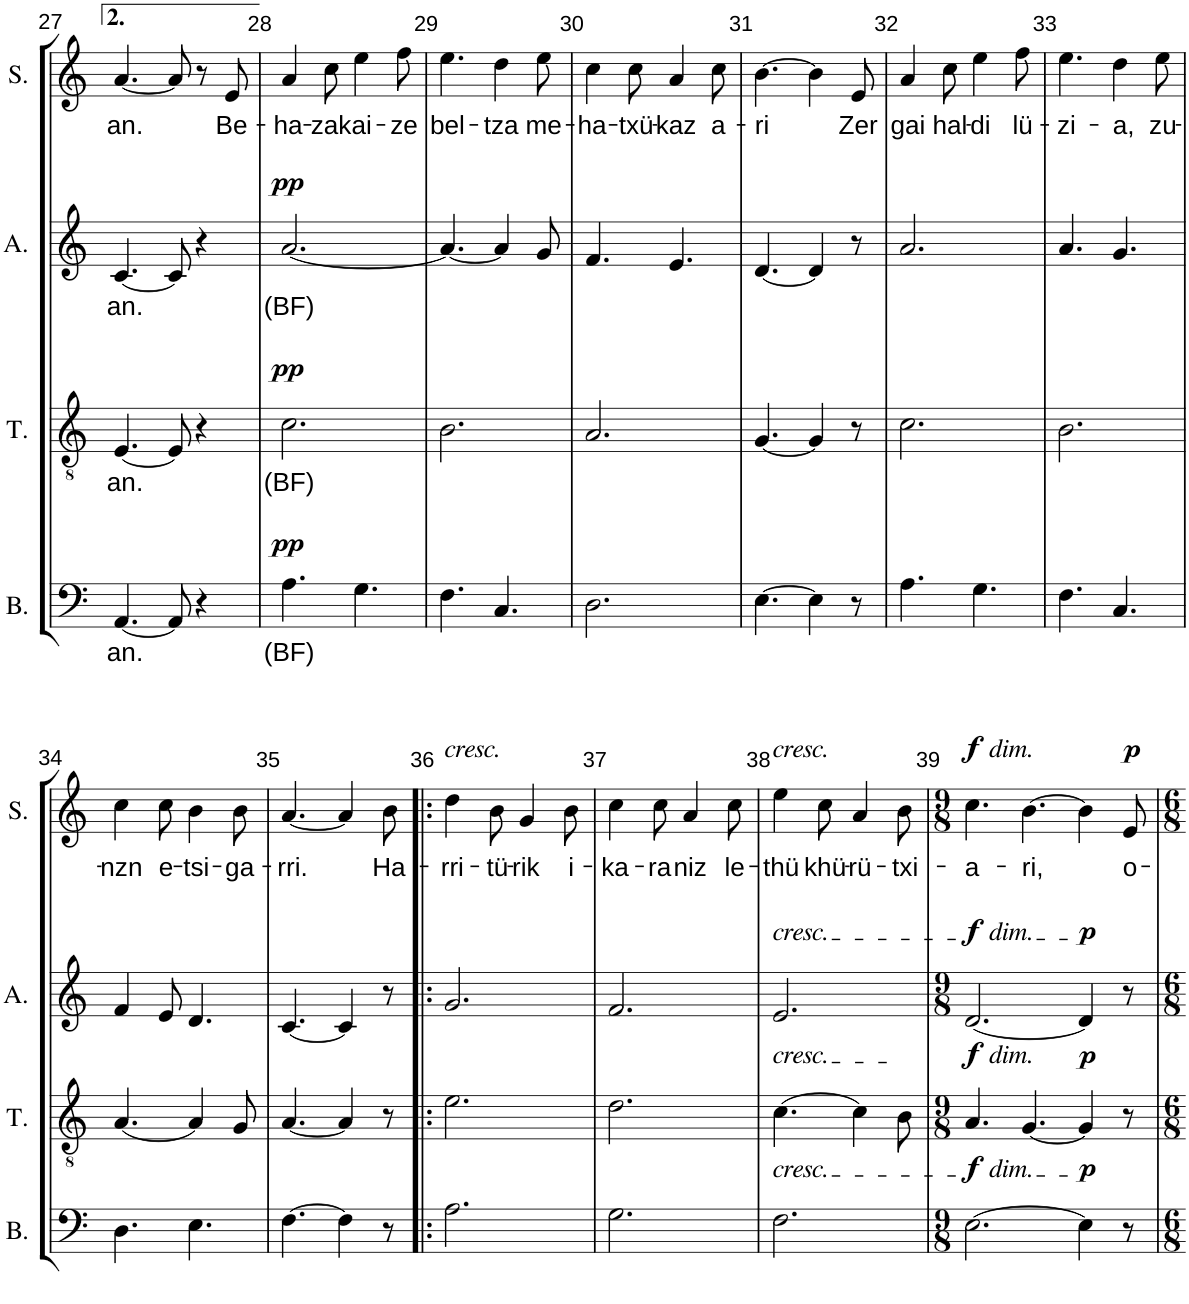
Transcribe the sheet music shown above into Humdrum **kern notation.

**kern	**text	**dynam	**kern	**text	**dynam	**kern	**text	**dynam	**kern	**text	**dynam
*part4	*part4	*part4	*part3	*part3	*part3	*part2	*part2	*part2	*part1	*part1	*part1
*staff4	*staff4	*staff4	*staff3	*staff3	*staff3	*staff2	*staff2	*staff2	*staff1	*staff1	*staff1
*I"Basse	*	*	*I"Ténor	*	*	*I"Alto	*	*	*I"Soprano	*	*
*I'B.	*	*	*I'T.	*	*	*I'A.	*	*	*I'S.	*	*
!!LO:PB:g=z
*clefF4	*	*	*clefGv2	*	*	*clefG2	*	*	*clefG2	*	*
*k[]	*	*	*k[]	*	*	*k[]	*	*	*k[]	*	*
*M6/8	*	*	*M6/8	*	*	*M6/8	*	*	*M6/8	*	*
=27	=27	=27	=27	=27	=27	=27	=27	=27	=27	=27	=27
!	!LO:LY:b	!	!	!LO:LY:b	!	!	!LO:LY:b	!	!	!LO:LY:b	!
[4.AA/	an.	.	[4.E/	an.	.	[4.c/	an.	.	[4.a/	an.	.
8AA/]	.	.	8E/]	.	.	8c/]	.	.	8a/]	.	.
4r	.	.	4r	.	.	4r	.	.	8r	.	.
!	!	!	!	!	!	!	!	!	!	!LO:LY:b	!
.	.	.	.	.	.	.	.	.	8e/	Be-	.
=28	=28	=28	=28	=28	=28	=28	=28	=28	=28	=28	=28
!	!LO:LY:b	!LO:DY:a	!	!LO:LY:b	!LO:DY:a	!	!LO:LY:b	!LO:DY:a	!	!LO:LY:b	!
4.A\	(BF)	pp	2.c\	(BF)	pp	[2.a/	(BF)	pp	4a/	-ha-	.
!	!	!	!	!	!	!	!	!	!	!LO:LY:b	!
.	.	.	.	.	.	.	.	.	8cc\	-zak	.
!	!	!	!	!	!	!	!	!	!	!LO:LY:b	!
4.G\	.	.	.	.	.	.	.	.	4ee\	ai-	.
!	!	!	!	!	!	!	!	!	!	!LO:LY:b	!
.	.	.	.	.	.	.	.	.	8ff\	-ze	.
=29	=29	=29	=29	=29	=29	=29	=29	=29	=29	=29	=29
!	!	!	!	!	!	!	!	!	!	!LO:LY:b	!
4.F\	.	.	2.B\	.	.	4.a/_	.	.	4.ee\	bel-	.
!	!	!	!	!	!	!	!	!	!	!LO:LY:b	!
4.C/	.	.	.	.	.	4a/]	.	.	4dd\	-tza	.
!	!	!	!	!	!	!	!	!	!	!LO:LY:b	!
.	.	.	.	.	.	8g/	.	.	8ee\	me-	.
=30	=30	=30	=30	=30	=30	=30	=30	=30	=30	=30	=30
!	!	!	!	!	!	!	!	!	!	!LO:LY:b	!
2.D\	.	.	2.A/	.	.	4.f/	.	.	4cc\	-ha-	.
!	!	!	!	!	!	!	!	!	!	!LO:LY:b	!
.	.	.	.	.	.	.	.	.	8cc\	-txü-	.
!	!	!	!	!	!	!	!	!	!	!LO:LY:b	!
.	.	.	.	.	.	4.e/	.	.	4a/	-kaz	.
!	!	!	!	!	!	!	!	!	!	!LO:LY:b	!
.	.	.	.	.	.	.	.	.	8cc\	a-	.
=31	=31	=31	=31	=31	=31	=31	=31	=31	=31	=31	=31
!	!	!	!	!	!	!	!	!	!	!LO:LY:b	!
[4.E\	.	.	[4.G/	.	.	[4.d/	.	.	[4.b\	-ri	.
4E\]	.	.	4G/]	.	.	4d/]	.	.	4b\]	.	.
!	!	!	!	!	!	!	!	!	!	!LO:LY:b	!
8r	.	.	8r	.	.	8r	.	.	8e/	Zer	.
=32	=32	=32	=32	=32	=32	=32	=32	=32	=32	=32	=32
!	!	!	!	!	!	!	!	!	!	!LO:LY:b	!
4.A\	.	.	2.c\	.	.	2.a/	.	.	4a/	gai	.
!	!	!	!	!	!	!	!	!	!	!LO:LY:b	!
.	.	.	.	.	.	.	.	.	8cc\	hal-	.
!	!	!	!	!	!	!	!	!	!	!LO:LY:b	!
4.G\	.	.	.	.	.	.	.	.	4ee\	-di	.
!	!	!	!	!	!	!	!	!	!	!LO:LY:b	!
.	.	.	.	.	.	.	.	.	8ff\	lü-	.
=33	=33	=33	=33	=33	=33	=33	=33	=33	=33	=33	=33
!	!	!	!	!	!	!	!	!	!	!LO:LY:b	!
4.F\	.	.	2.B\	.	.	4.a/	.	.	4.ee\	-zi-	.
!	!	!	!	!	!	!	!	!	!	!LO:LY:b	!
4.C/	.	.	.	.	.	4.g/	.	.	4dd\	-a,	.
!	!	!	!	!	!	!	!	!	!	!LO:LY:b	!
.	.	.	.	.	.	.	.	.	8ee\	zu-	.
!!LO:LB:g=z
=34	=34	=34	=34	=34	=34	=34	=34	=34	=34	=34	=34
!	!	!	!	!	!	!	!	!	!	!LO:LY:b	!
4.D\	.	.	[4.A/	.	.	4f/	.	.	4cc\	-nzn	.
!	!	!	!	!	!	!	!	!	!	!LO:LY:b	!
.	.	.	.	.	.	8e/	.	.	8cc\	e-	.
!	!	!	!	!	!	!	!	!	!	!LO:LY:b	!
4.E\	.	.	4A/]	.	.	4.d/	.	.	4b\	-tsi-	.
!	!	!	!	!	!	!	!	!	!	!LO:LY:b	!
.	.	.	8G/	.	.	.	.	.	8b\	-ga-	.
=35	=35	=35	=35	=35	=35	=35	=35	=35	=35	=35	=35
!	!	!	!	!	!	!	!	!	!	!LO:LY:b	!
[4.F\	.	.	[4.A/	.	.	[4.c/	.	.	[4.a/	-rri.	.
4F\]	.	.	4A/]	.	.	4c/]	.	.	4a/]	.	.
!	!	!	!	!	!	!	!	!	!	!LO:LY:b	!
8r	.	.	8r	.	.	8r	.	.	8b\	Ha-	.
=36!|:	=36!|:	=36!|:	=36!|:	=36!|:	=36!|:	=36!|:	=36!|:	=36!|:	=36!|:	=36!|:	=36!|:
!	!	!	!	!	!	!	!	!	!LO:TX:a:i:t=cresc.	!	!
!	!	!	!	!	!	!	!	!	!	!LO:LY:b	!
2.A\	.	.	2.e\	.	.	2.g/	.	.	4dd\	-rri-	.
!	!	!	!	!	!	!	!	!	!	!LO:LY:b	!
.	.	.	.	.	.	.	.	.	8b\	-tü-	.
!	!	!	!	!	!	!	!	!	!	!LO:LY:b	!
.	.	.	.	.	.	.	.	.	4g/	-rik	.
!	!	!	!	!	!	!	!	!	!	!LO:LY:b	!
.	.	.	.	.	.	.	.	.	8b\	i-	.
=37	=37	=37	=37	=37	=37	=37	=37	=37	=37	=37	=37
!	!	!	!	!	!	!	!	!	!	!LO:LY:b	!
2.G\	.	.	2.d\	.	.	2.f/	.	.	4cc\	-ka-	.
!	!	!	!	!	!	!	!	!	!	!LO:LY:b	!
.	.	.	.	.	.	.	.	.	8cc\	-ra	.
!	!	!	!	!	!	!	!	!	!	!LO:LY:b	!
.	.	.	.	.	.	.	.	.	4a/	niz	.
!	!	!	!	!	!	!	!	!	!	!LO:LY:b	!
.	.	.	.	.	.	.	.	.	8cc\	le-	.
=38	=38	=38	=38	=38	=38	=38	=38	=38	=38	=38	=38
!	!	!	!	!	!	!	!	!	!LO:TX:a:i:t=cresc.	!	!
!	!	!	!	!	!	!LO:TX:a:i:t=cresc.	!	!	!	!	!
!	!	!	!LO:TX:a:i:t=cresc.	!	!	!	!	!	!	!	!
!LO:TX:a:i:t=cresc.	!	!	!	!	!	!	!	!	!	!	!
!	!	!	!	!	!	!	!	!	!	!LO:LY:b	!
2.F\	.	.	[4.c\	.	.	2.e/	.	.	4ee\	-thü	.
!	!	!	!	!	!	!	!	!	!	!LO:LY:b	!
.	.	.	.	.	.	.	.	.	8cc\	khü-	.
!	!	!	!	!	!	!	!	!	!	!LO:LY:b	!
.	.	.	4c\]	.	.	.	.	.	4a/	-rü-	.
!	!	!	!	!	!	!	!	!	!	!LO:LY:b	!
.	.	.	8B\	.	.	.	.	.	8b\	-txi-	.
=39	=39	=39	=39	=39	=39	=39	=39	=39	=39	=39	=39
*M9/8	*	*	*M9/8	*	*	*M9/8	*	*	*M9/8	*	*
!	!	!	!	!	!	!	!	!	!LO:TX:a:i:t=dim.	!	!
!	!	!	!	!	!	!LO:TX:a:i:t=dim.	!	!	!	!	!
!	!	!	!LO:TX:a:i:t=dim.	!	!	!	!	!	!	!	!
!LO:TX:a:i:t=dim.	!	!	!	!	!	!	!	!	!	!	!
!	!	!LO:DY:a	!	!	!LO:DY:a	!	!	!LO:DY:a	!	!LO:LY:b	!LO:DY:a
[2.E\	.	f	4.A/	.	f	[2.d/	.	f	4.cc\	-a-	f
!	!	!	!	!	!	!	!	!	!	!LO:LY:b	!
.	.	.	[4.G/	.	.	.	.	.	[4.b\	-ri,	.
!	!	!LO:DY:a	!	!	!LO:DY:a	!	!	!LO:DY:a	!	!	!
4E\]	.	p	4G/]	.	p	4d/]	.	p	4b\]	.	.
!	!	!	!	!	!	!	!	!	!	!LO:LY:b	!LO:DY:a
8r	.	.	8r	.	.	8r	.	.	8e/	o-	p
=	=	=	=	=	=	=	=	=	=	=	=
*-	*-	*-	*-	*-	*-	*-	*-	*-	*-	*-	*-
